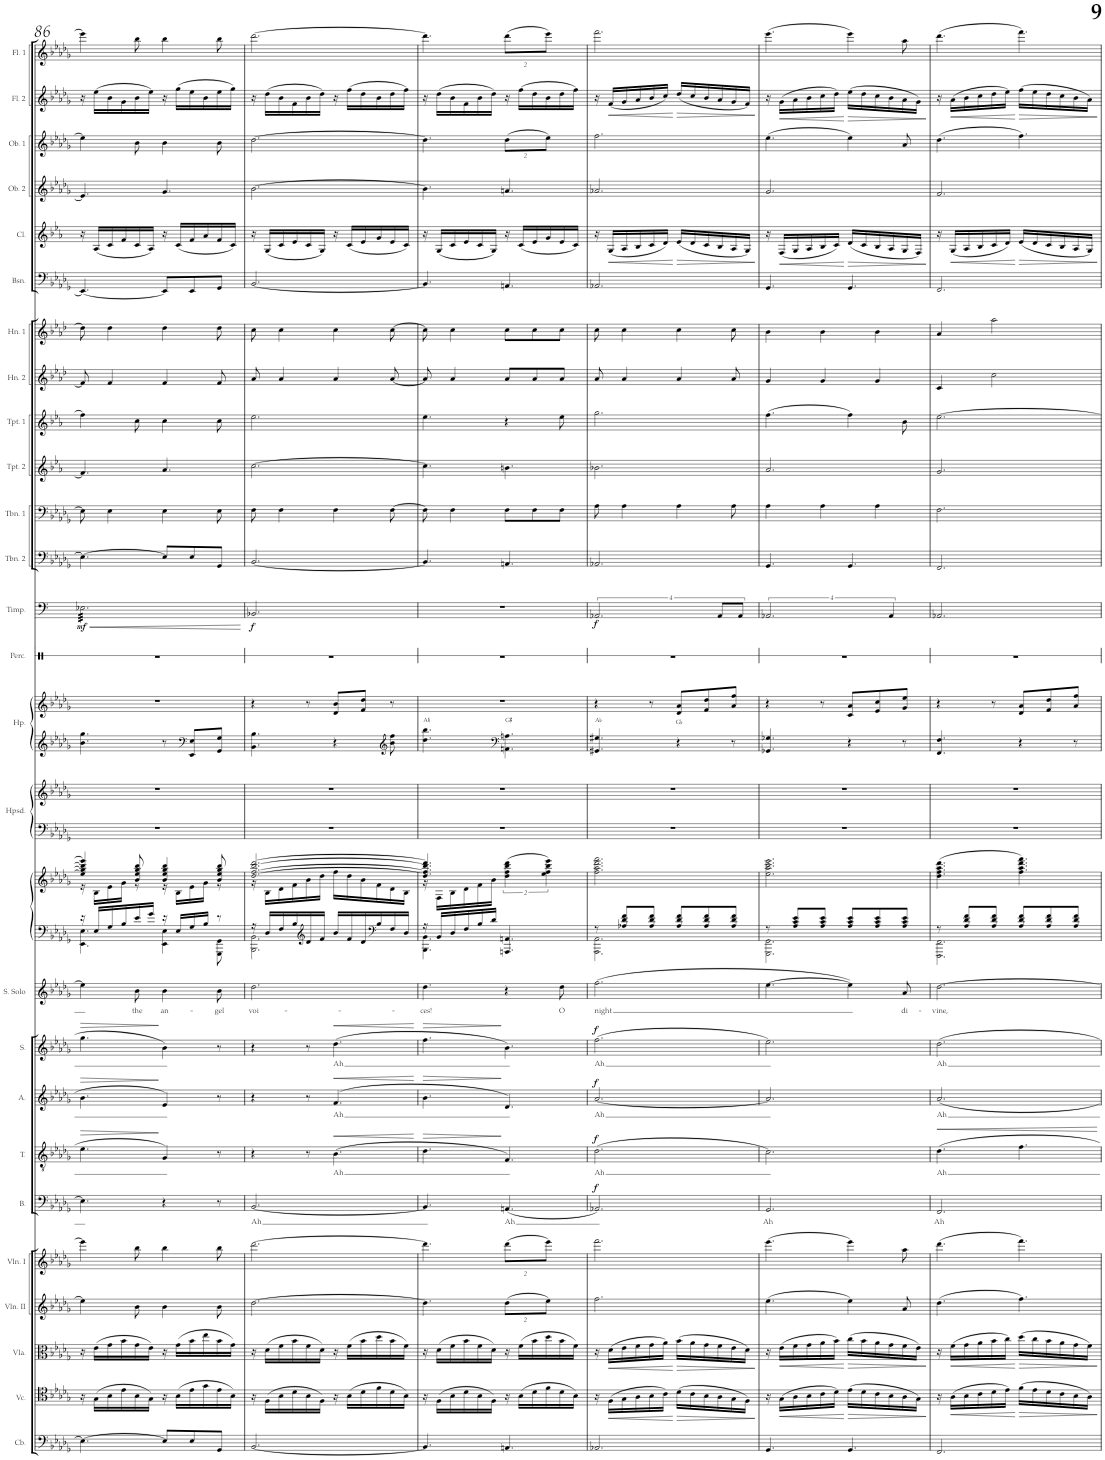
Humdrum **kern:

**kern	**kern	**dynam	**kern	**dynam	**kern	**kern	**kern	**text	**dynam	**kern	**text	**dynam	**kern	**text	**dynam	**kern	**text	**dynam	**kern	**text	**kern	**kern	**kern	**kern	**kern	**kern	**kern	**kern	**dynam	**kern	**kern	**kern	**kern	**kern	**kern	**kern	**kern	**dynam	**kern	**kern	**kern	**dynam	**kern
*part27	*part26	*part26	*part25	*part25	*part24	*part23	*part22	*part22	*part22	*part21	*part21	*part21	*part20	*part20	*part20	*part19	*part19	*part19	*part18	*part18	*part17	*part17	*part16	*part16	*part15	*part15	*part14	*part13	*part13	*part12	*part11	*part10	*part9	*part8	*part7	*part6	*part5	*part5	*part4	*part3	*part2	*part2	*part1
*staff30	*staff29	*staff29	*staff28	*staff28	*staff27	*staff26	*staff25	*staff25	*staff25	*staff24	*staff24	*staff24	*staff23	*staff23	*staff23	*staff22	*staff22	*staff22	*staff21	*staff21	*staff20	*staff19	*staff18	*staff17	*staff16	*staff15	*staff14	*staff13	*staff13	*staff12	*staff11	*staff10	*staff9	*staff8	*staff7	*staff6	*staff5	*staff5	*staff4	*staff3	*staff2	*staff2	*staff1
*I"Contrabass	*I"Violoncello	*	*I"Viola	*	*I"Violin II	*I"Violin I	*I"Bass	*	*	*I"Tenor	*	*	*I"Alto	*	*	*I"Soprano	*	*	*I"Soprano Solo	*	*I"Piano	*	*I"Harpsichord  (optional)	*	*I"Harp	*	*I"Percussion	*I"Timpani	*	*I"Trombone 2	*I"Trombone 1	*I"Trumpet in Bb 2	*I"Trumpet in Bb 1	*I"Horn in F 2	*I"Horn in F 1	*I"Bassoon	*I"Clarinet in Bb	*	*I"Oboe 2	*I"Oboe 1	*I"Flute 2	*	*I"Flute 1
*I'Cb.	*I'Vc.	*	*I'Vla.	*	*I'Vln. II	*I'Vln. I	*I'B.	*	*	*I'T.	*	*	*I'A.	*	*	*I'S.	*	*	*I'S. Solo	*	*I'Pno	*	*I'Hpsd.	*	*I'Hp.	*	*I'Perc.	*I'Timp.	*	*I'Tbn. 2	*I'Tbn. 1	*I'Tpt. 2	*I'Tpt. 1	*I'Hn. 2	*I'Hn. 1	*I'Bsn.	*I'Cl.	*	*I'Ob. 2	*I'Ob. 1	*I'Fl. 2	*	*I'Fl. 1
!!LO:PB:g=z
*clefF4	*clefC4	*	*clefC3	*	*clefG2	*clefG2	*clefF4	*	*	*clefGv2	*	*	*clefG2	*	*	*clefG2	*	*	*clefG2	*	*clefF4	*clefG2	*clefF4	*clefG2	*clefG2	*clefG2	*clefX	*clefF4	*	*clefF4	*clefF4	*clefG2	*clefG2	*clefG2	*clefG2	*clefF4	*clefG2	*	*clefG2	*clefG2	*clefG2	*	*clefG2
*Trd7c12	*	*	*	*	*	*	*	*	*	*	*	*	*	*	*	*	*	*	*	*	*	*	*	*	*	*	*	*	*	*	*	*Trd1c2	*Trd1c2	*Trd4c7	*Trd4c7	*	*Trd1c2	*	*	*	*	*	*
*k[b-e-a-d-g-]	*k[b-e-a-d-g-]	*	*k[b-e-a-d-g-]	*	*k[b-e-a-d-g-]	*k[b-e-a-d-g-]	*k[b-e-a-d-g-]	*	*	*k[b-e-a-d-g-]	*	*	*k[b-e-a-d-g-]	*	*	*k[b-e-a-d-g-]	*	*	*k[b-e-a-d-g-]	*	*k[b-e-a-d-g-]	*k[b-e-a-d-g-]	*k[b-e-a-d-g-]	*k[b-e-a-d-g-]	*k[b-e-a-d-g-]	*k[b-e-a-d-g-]	*k[]	*k[]	*	*k[b-e-a-d-g-]	*k[b-e-a-d-g-]	*k[b-e-a-]	*k[b-e-a-]	*k[b-e-a-d-]	*k[b-e-a-d-]	*k[b-e-a-d-g-]	*k[b-e-a-]	*	*k[b-e-a-d-g-]	*k[b-e-a-d-g-]	*k[b-e-a-d-g-]	*	*k[b-e-a-d-g-]
*M6/8	*M6/8	*	*M6/8	*	*M6/8	*M6/8	*M6/8	*	*	*M6/8	*	*	*M6/8	*	*	*M6/8	*	*	*M6/8	*	*M6/8	*M6/8	*M6/8	*M6/8	*M6/8	*M6/8	*M6/8	*M6/8	*	*M6/8	*M6/8	*M6/8	*M6/8	*M6/8	*M6/8	*M6/8	*M6/8	*	*M6/8	*M6/8	*M6/8	*	*M6/8
=86	=86	=86	=86	=86	=86	=86	=86	=86	=86	=86	=86	=86	=86	=86	=86	=86	=86	=86	=86	=86	=86	=86	=86	=86	=86	=86	=86	=86	=86	=86	=86	=86	=86	=86	=86	=86	=86	=86	=86	=86	=86	=86	=86
!	!	!	!	!	!	!	!	!	!	!	!	!LO:HP:b	!	!	!LO:HP:b	!	!	!LO:HP:b	!	!	!	!	!	!	!	!	!	!	!LO:HP:b	!	!	!	!	!	!	!	!	!	!	!	!	!	!
*	*	*	*	*	*	*	*	*	*	*	*	*	*	*	*	*	*	*	*	*	*^	*^	*	*	*	*	*	*	*	*	*	*	*	*	*	*	*	*	*	*	*	*	*
!	!	!	!	!	!	!	!	!	!	!	!	!	!	!	!	!	!	!	!	!	!	!	!	!	!	!	!	!	!	!	!LO:DY:n=1:b	!	!	!	!	!	!	!	!	!	!	!	!	!	!
*	*	*	*	*	*	*	*	*	*	*	*	*	*	*	*	*	*	*	*	*	*	*	*	*	*	*	*	*	*	*tremolo	*	*	*	*	*	*	*	*	*	*	*	*	*	*	*
4.E-\_	16r	.	16r	.	4ee-\]	4eee-\]	4.E-\]	.	.	4.e-\	.	>	4.b-\	.	>	4.gg-\	.	>	4ee-\]	.	16r	4.EE-\ 4.E-\	4ee-/] 4gg-/] 4bb-/] 4eee-/]	16r	2.r	2.r	4.b-\ 4.gg-\	2.r	2.r	32E-X\LLL	< mf	4.E-\_	8E-\]	4.f/]	4ff\]	8f/]	8dd-\]	4.EE-/_	16r	.	4.e-/]	4ee-\]	16r	.	4eee-\]
.	.	.	.	.	.	.	.	.	.	.	.	.	.	.	.	.	.	.	.	.	.	.	.	.	.	.	.	.	.	32E-X\	.	.	.	.	.	.	.	.	.	.	.	.	.	.	.
.	(16G-\LL	.	(16e-\LL	.	.	.	.	.	.	.	.	.	.	.	.	.	.	.	.	.	16E-/LL	.	.	16B-\LL	.	.	.	.	.	32E-X\	.	.	.	.	.	.	.	.	(16A-/LL	.	.	.	(16ee-\LL	.	.
.	.	.	.	.	.	.	.	.	.	.	.	.	.	.	.	.	.	.	.	.	.	.	.	.	.	.	.	.	.	32E-X\	.	.	.	.	.	.	.	.	.	.	.	.	.	.	.
.	16B-\	.	16g-\	.	.	.	.	.	.	.	.	.	.	.	.	.	.	.	.	.	16G-/	.	.	16e-\	.	.	.	.	.	32E-X\	.	.	4E-\	.	.	4f/	4dd-\	.	16c/	.	.	.	16b-\	.	.
.	.	.	.	.	.	.	.	.	.	.	.	.	.	.	.	.	.	.	.	.	.	.	.	.	.	.	.	.	.	32E-X\	.	.	.	.	.	.	.	.	.	.	.	.	.	.	.
.	16e-\	.	16b-\	.	.	.	.	.	.	.	.	.	.	.	.	.	.	.	.	.	16B-/	.	.	16g-\JJ	.	.	.	.	.	32E-X\	.	.	.	.	.	.	.	.	16f/	.	.	.	16g-\	.	.
.	.	.	.	.	.	.	.	.	.	.	.	.	.	.	.	.	.	.	.	.	.	.	.	.	.	.	.	.	.	32E-X\	.	.	.	.	.	.	.	.	.	.	.	.	.	.	.
!	!	!	!	!	!	!	!	!	!	!	!	!	!	!	!	!	!	!	!	!LO:LY:b	!	!	!	!	!	!	!	!	!	!	!	!	!	!	!	!	!	!	!	!	!	!	!	!	!
.	16B-\	.	16g-\	.	8b-\	8bb-\	.	.	.	.	.	.	.	.	.	.	.	.	8b-\	the	16e-/	.	8b-/ 8ee-/ 8gg-/ 8bb-/	8r	.	.	.	.	.	32E-X\	.	.	.	.	8cc\	.	.	.	16c/	.	.	8b-\	16b-\	.	8bb-\
.	.	.	.	.	.	.	.	.	.	.	.	.	.	.	.	.	.	.	.	.	.	.	.	.	.	.	.	.	.	32E-X\	.	.	.	.	.	.	.	.	.	.	.	.	.	.	.
.	16G-\JJ)	.	16e-\JJ)	.	.	.	.	.	.	.	.	.	.	.	.	.	.	.	.	.	16g-/JJ	.	.	.	.	.	.	.	.	32E-X\	.	.	.	.	.	.	.	.	16A-/JJ)	.	.	.	16ee-\JJ)	.	.
.	.	.	.	.	.	.	.	.	.	.	.	.	.	.	.	.	.	.	.	.	.	.	.	.	.	.	.	.	.	32E-X\	.	.	.	.	.	.	.	.	.	.	.	.	.	.	.
!	!	!	!	!	!	!	!	!	!	!	!	!	!	!	!	!	!	!	!	!LO:LY:b	!	!	!	!	!	!	!	!	!	!	!	!	!	!	!	!	!	!	!	!	!	!	!	!	!
8E-/L]	16r	.	16r	.	4b-\	4bb-\	4r	.	.	4G-/	.	]	4e-/	.	]	4b-\	.	]	4b-\	an-	16r	4EE-\ 4E-\	4b-/ 4ee-/ 4gg-/ 4bb-/	16r	.	.	8r	.	.	32E-X\	.	8E-/L]	4E-\	4.a-/	4cc\	4f/	4dd-\	8EE-/L]	16r	.	4.g-/	4b-\	16r	.	4bb-\
.	.	.	.	.	.	.	.	.	.	.	.	.	.	.	.	.	.	.	.	.	.	.	.	.	.	.	.	.	.	32E-X\	.	.	.	.	.	.	.	.	.	.	.	.	.	.	.
.	(16B-\LL	.	(16g-\LL	.	.	.	.	.	.	.	.	.	.	.	.	.	.	.	.	.	16E-/LL	.	.	16B-\LL	.	.	.	.	.	32E-X\	.	.	.	.	.	.	.	.	(16c/LL	.	.	.	(16gg-\LL	.	.
.	.	.	.	.	.	.	.	.	.	.	.	.	.	.	.	.	.	.	.	.	.	.	.	.	.	.	.	.	.	32E-X\	.	.	.	.	.	.	.	.	.	.	.	.	.	.	.
*	*	*	*	*	*	*	*	*	*	*	*	*	*	*	*	*	*	*	*	*	*	*	*	*	*	*	*clefF4	*	*	*	*	*	*	*	*	*	*	*	*	*	*	*	*	*	*
8E-/	16e-\	.	16b-\	.	.	.	.	.	.	.	.	.	.	.	.	.	.	.	.	.	16G-/	.	.	16e-\	.	.	8EE-/ 8E-/L	.	.	32E-X\	.	8E-/	.	.	.	.	.	8EE-/	16f/	.	.	.	16ee-\	.	.
.	.	.	.	.	.	.	.	.	.	.	.	.	.	.	.	.	.	.	.	.	.	.	.	.	.	.	.	.	.	32E-X\	.	.	.	.	.	.	.	.	.	.	.	.	.	.	.
.	16g-\	.	16ee-\	.	.	.	.	.	.	.	.	.	.	.	.	.	.	.	.	.	16B-/JJ	.	.	16g-\JJ	.	.	.	.	.	32E-X\	.	.	.	.	.	.	.	.	16a-/	.	.	.	16b-\	.	.
.	.	.	.	.	.	.	.	.	.	.	.	.	.	.	.	.	.	.	.	.	.	.	.	.	.	.	.	.	.	32E-X\	.	.	.	.	.	.	.	.	.	.	.	.	.	.	.
!	!	!	!	!	!	!	!	!	!	!	!	!	!	!	!	!	!	!	!	!LO:LY:b	!	!	!	!	!	!	!	!	!	!	!	!	!	!	!	!	!	!	!	!	!	!	!	!	!
8GG-/J	16e-\	.	16b-\	.	8b-\	8bb-\	8r	.	.	8r	.	.	8r	.	.	8r	.	.	8b-\	-gel	8r	8GGG-\ 8GG-\	8b-/ 8ee-/ 8gg-/ 8bb-/	8r	.	.	8GG-/ 8G-/J	.	.	32E-X\	.	8GG-/J	8E-\	.	8cc\	8f/	8dd-\	8GG-/J	16f/	.	.	8b-\	16ee-\	.	8bb-\
.	.	.	.	.	.	.	.	.	.	.	.	.	.	.	.	.	.	.	.	.	.	.	.	.	.	.	.	.	.	32E-X\	.	.	.	.	.	.	.	.	.	.	.	.	.	.	.
.	16B-\JJ)	.	16g-\JJ)	.	.	.	.	.	.	.	.	.	.	.	.	.	.	.	.	.	.	.	.	.	.	.	.	.	.	32E-X\	.	.	.	.	.	.	.	.	16c/JJ)	.	.	.	16gg-\JJ)	.	.
.	.	.	.	.	.	.	.	.	.	.	.	.	.	.	.	.	.	.	.	.	.	.	.	.	.	.	.	.	.	32E-X\JJJ	.	.	.	.	.	.	.	.	.	.	.	.	.	.	.
*	*	*	*	*	*	*	*	*	*	*	*	*	*	*	*	*	*	*	*	*	*	*	*	*	*	*	*	*	*	*Xtremolo	*	*	*	*	*	*	*	*	*	*	*	*	*	*	*
*	*	*	*	*	*	*	*	*	*	*	*	*	*	*	*	*	*	*	*	*	*v	*v	*	*	*	*	*	*	*	*	*	*	*	*	*	*	*	*	*	*	*	*	*	*	*
*	*	*	*	*	*	*	*	*	*	*	*	*	*	*	*	*	*	*	*	*	*	*v	*v	*	*	*	*	*	*	*	*	*	*	*	*	*	*	*	*	*	*	*	*	*
.	.	.	.	.	.	.	.	.	.	.	.	.	.	.	.	.	.	.	.	.	.	.	.	.	.	.	.	.	[	.	.	.	.	.	.	.	.	.	.	.	.	.	.
=87	=87	=87	=87	=87	=87	=87	=87	=87	=87	=87	=87	=87	=87	=87	=87	=87	=87	=87	=87	=87	=87	=87	=87	=87	=87	=87	=87	=87	=87	=87	=87	=87	=87	=87	=87	=87	=87	=87	=87	=87	=87	=87	=87
!	!	!	!	!	!	!	!	!LO:LY:b	!	!	!	!	!	!	!	!	!	!	!	!LO:LY:b	!	!	!	!	!	!	!	!	!LO:DY:b	!	!	!	!	!	!	!	!	!	!	!	!	!	!
*	*	*	*	*	*	*	*	*	*	*	*	*	*	*	*	*	*	*	*	*	*^	*^	*	*	*	*	*	*	*	*	*	*	*	*	*	*	*	*	*	*	*	*	*
[2.BB-/	16r	.	16r	.	[2.dd-\	[2.ddd-\	[2.BB-/	Ah	.	4r	.	.	4r	.	.	4r	.	.	2.dd-\	voi-	16r	2.BBB-\ 2.BB-\	[2.dd-/ [2.ff/ [2.bb-/ [2.ddd-/	16r	2.r	2.r	4.BB-\ 4.B-\	4r	2.r	2.BB-X/	f	[2.BB-/	8F\	[2.cc\	2.ee-\	8a-/	8cc\	[2.BB-/	16r	.	[2.b-\	[2.dd-\	16r	.	[2.ddd-\
.	(16F\LL	.	(16d-\LL	.	.	.	.	.	.	.	.	.	.	.	.	.	.	.	.	.	16D-/LL	.	.	16B-\LL	.	.	.	.	.	.	.	.	.	.	.	.	.	.	(16G/LL	.	.	.	(16dd-\LL	.	.
.	16B-\	.	16f\	.	.	.	.	.	.	.	.	.	.	.	.	.	.	.	.	.	16F/	.	.	16d-\	.	.	.	.	.	.	.	.	4F\	.	.	4a-/	4cc\	.	16c/	.	.	.	16b-\	.	.
.	16d-\	.	16b-\	.	.	.	.	.	.	.	.	.	.	.	.	.	.	.	.	.	16B-/	.	.	16f\	.	.	.	.	.	.	.	.	.	.	.	.	.	.	16e-/	.	.	.	16f\	.	.
*	*	*	*	*	*	*	*	*	*	*	*	*	*	*	*	*	*	*	*	*	*clefG2	*	*	*	*	*	*	*	*	*	*	*	*	*	*	*	*	*	*	*	*	*	*	*	*
.	16B-\	.	16f\	.	.	.	.	.	.	8r	.	.	8r	.	.	8r	.	.	.	.	16d-/	.	.	16b-\	.	.	.	8r	.	.	.	.	.	.	.	.	.	.	16c/	.	.	.	16b-\	.	.
.	16F\JJ)	.	16d-\JJ)	.	.	.	.	.	.	.	.	.	.	.	.	.	.	.	.	.	16f/JJ	.	.	16dd-\JJ	.	.	.	.	.	.	.	.	.	.	.	.	.	.	16G/JJ)	.	.	.	16dd-\JJ)	.	.
!	!	!	!	!	!	!	!	!	!	!	!LO:LY:b	!LO:HP:b	!	!LO:LY:b	!LO:HP:b	!	!LO:LY:b	!LO:HP:b	!	!	!	!	!	!	!	!	!	!	!	!	!	!	!	!	!	!	!	!	!	!	!	!	!	!	!
.	16r	.	16r	.	.	.	.	.	.	(4.B-\	Ah	<	(4.f/	Ah	<	(4.dd-\	Ah	<	.	.	16b-/LL	.	.	16ff\LL	.	.	4r	8d-/ 8b-/L	.	.	.	.	4F\	.	.	4a-/	4cc\	.	16r	.	.	.	16r	.	.
.	(16B-\LL	.	(16f\LL	.	.	.	.	.	.	.	.	.	.	.	.	.	.	.	.	.	16f/	.	.	16dd-\	.	.	.	.	.	.	.	.	.	.	.	.	.	.	(16c/LL	.	.	.	(16ff\LL	.	.
.	16d-\	.	16b-\	.	.	.	.	.	.	.	.	.	.	.	.	.	.	.	.	.	16d-/	.	.	16b-\	.	.	.	8f/ 8dd-/J	.	.	.	.	.	.	.	.	.	.	16e-/	.	.	.	16dd-\	.	.
*	*	*	*	*	*	*	*	*	*	*	*	*	*	*	*	*	*	*	*	*	*clefF4	*	*	*	*	*	*	*	*	*	*	*	*	*	*	*	*	*	*	*	*	*	*	*	*
.	16f\	.	16dd-\	.	.	.	.	.	.	.	.	.	.	.	.	.	.	.	.	.	16B-/	.	.	16f\	.	.	.	.	.	.	.	.	.	.	.	.	.	.	16g/	.	.	.	16b-\	.	.
*	*	*	*	*	*	*	*	*	*	*	*	*	*	*	*	*	*	*	*	*	*	*	*	*	*	*	*clefG2	*	*	*	*	*	*	*	*	*	*	*	*	*	*	*	*	*	*
.	16d-\	.	16b-\	.	.	.	.	.	.	.	.	.	.	.	.	.	.	.	.	.	16F/	.	.	16d-\	.	.	8b-\ 8ff\	8r	.	.	.	.	[8F\	.	.	[8a-/	[8cc\	.	16e-/	.	.	.	16dd-\	.	.
.	16B-\JJ)	.	16f\JJ)	.	.	.	.	.	.	.	.	.	.	.	.	.	.	.	.	.	16D-/JJ	.	.	16B-\JJ	.	.	.	.	.	.	.	.	.	.	.	.	.	.	16c/JJ)	.	.	.	16ff\JJ)	.	.
*	*	*	*	*	*	*	*	*	*	*	*	*	*	*	*	*	*	*	*	*	*v	*v	*	*	*	*	*	*	*	*	*	*	*	*	*	*	*	*	*	*	*	*	*	*	*
*	*	*	*	*	*	*	*	*	*	*	*	*	*	*	*	*	*	*	*	*	*	*v	*v	*	*	*	*	*	*	*	*	*	*	*	*	*	*	*	*	*	*	*	*	*
.	.	.	.	.	.	.	.	.	.	.	.	[	.	.	[	.	.	[	.	.	.	.	.	.	.	.	.	.	.	.	.	.	.	.	.	.	.	.	.	.	.	.	.
=88	=88	=88	=88	=88	=88	=88	=88	=88	=88	=88	=88	=88	=88	=88	=88	=88	=88	=88	=88	=88	=88	=88	=88	=88	=88	=88	=88	=88	=88	=88	=88	=88	=88	=88	=88	=88	=88	=88	=88	=88	=88	=88	=88
!	!	!	!	!	!	!	!	!	!	!	!	!	!	!	!	!	!	!	!	!	!	!	!	!	!LO:TX:a:t=A	!	!	!	!	!	!	!	!	!	!	!	!	!	!	!	!	!	!
!	!	!	!	!	!	!	!	!	!	!	!	!LO:HP:b	!	!	!LO:HP:b	!	!	!LO:HP:b	!	!LO:LY:b	!	!	!	!	!	!	!	!	!	!	!	!	!	!	!	!	!	!	!	!	!	!	!
*	*	*	*	*	*	*	*	*	*	*	*	*	*	*	*	*	*	*	*	*	*^	*^	*	*	*	*	*	*	*	*	*	*	*	*	*	*	*	*	*	*	*	*	*
4.BB-/]	16r	.	16r	.	4.dd-\]	4.ddd-\]	4.BB-/]	.	.	4.d-\	.	>	4.b-\	.	>	4.ff\	.	>	4.dd-\	-ces!	16r	4.BBB-\ 4.BB-\	4.dd-/] 4.ff/] 4.bb-/] 4.ddd-/]	16r	2.r	2.r	4.dd-\ 4.bb-\	2.r	2.r	2.r	.	4.BB-/]	8F\]	4.cc\]	4.ee-\	8a-/]	8cc\]	4.BB-/]	16r	.	4.b-\]	4.dd-\]	16r	.	4.ddd-\]
.	(16F\LL	.	(16d-\LL	.	.	.	.	.	.	.	.	.	.	.	.	.	.	.	.	.	16BB-/LL	.	.	16F\LL	.	.	.	.	.	.	.	.	.	.	.	.	.	.	(16G/LL	.	.	.	(16dd-\LL	.	.
.	16B-\	.	16f\	.	.	.	.	.	.	.	.	.	.	.	.	.	.	.	.	.	16D-/	.	.	16B-\	.	.	.	.	.	.	.	.	4F\	.	.	4a-/	4cc\	.	16c/	.	.	.	16b-\	.	.
.	16d-\	.	16b-\	.	.	.	.	.	.	.	.	.	.	.	.	.	.	.	.	.	16F/	.	.	16d-\	.	.	.	.	.	.	.	.	.	.	.	.	.	.	16e-/	.	.	.	16f\	.	.
.	16B-\	.	16f\	.	.	.	.	.	.	.	.	.	.	.	.	.	.	.	.	.	16B-/	.	.	16f\	.	.	.	.	.	.	.	.	.	.	.	.	.	.	16c/	.	.	.	16b-\	.	.
.	16F\JJ)	.	16d-\JJ)	.	.	.	.	.	.	.	.	.	.	.	.	.	.	.	.	.	16d-/JJ	.	.	16b-\JJ	.	.	.	.	.	.	.	.	.	.	.	.	.	.	16G/JJ)	.	.	.	16dd-\JJ)	.	.
*	*	*	*	*	*	*	*	*	*	*	*	*	*	*	*	*	*	*	*	*	*	*	*	*	*	*	*clefF4	*	*	*	*	*	*	*	*	*	*	*	*	*	*	*	*	*	*
*	*	*	*	*	*Xbrackettup	*Xbrackettup	*	*	*	*	*	*	*	*	*	*	*	*	*	*	*	*	*	*	*	*	*	*	*	*	*	*	*	*	*	*	*	*	*	*	*	*	*	*	*
!	!	!	!	!	!	!	!	!LO:LY:b	!	!	!	!	!	!	!	!	!	!	!	!	!	!	!	!	!	!	!	!	!	!	!	!	!	!	!	!	!	!	!	!	!	!	!	!	!
*	*	*	*	*	*	*	*	*	*	*	*	*	*	*	*	*	*	*	*	*	*	*	*	*	*	*	*	*	*	*	*	*	*	*	*	*	*	*	*	*	*	*Xbrackettup	*	*	*Xbrackettup
!	!	!	!	!	!	!	!	!	!	!	!	!	!	!	!	!	!	!	!	!	!	!	!	!	!	!	!LO:TX:a:t=G	!	!	!	!	!	!	!	!	!	!	!	!	!	!	!	!	!	!
4.AAn/	16r	.	16r	.	(16%3dd-\L	(16%3ddd-\L	(4.AAn/	Ah	.	4.F/)	.	]	4.d-/)	.	]	4.b-\)	.	]	4r	.	4.AAAn/ 4.AAn/	4.ryy	(16%3dd-\ 16%3ff\ 16%3bb-\ 16%3ddd-\L	4.ryy	.	.	4.AAn\ 4.An\	.	.	.	.	4.AAn/	8F\L	4.bn\	4r	8a-/L	8cc\L	4.AAn/	16r	.	4.an/	(16%3dd-\L	16r	.	(16%3ddd-\L
.	(16B-\LL	.	(16f\LL	.	.	.	.	.	.	.	.	.	.	.	.	.	.	.	.	.	.	.	.	.	.	.	.	.	.	.	.	.	.	.	.	.	.	.	(16c/LL	.	.	.	(16ff\LL	.	.
.	16d-\	.	16b-\	.	.	.	.	.	.	.	.	.	.	.	.	.	.	.	.	.	.	.	.	.	.	.	.	.	.	.	.	.	8F\	.	.	8a-/	8cc\	.	16e-/	.	.	.	16dd-\	.	.
.	16f\	.	16dd-\	.	16%3ee-\J)	16%3eee-\J)	.	.	.	.	.	.	.	.	.	.	.	.	.	.	.	.	16%3ee-\ 16%3ff\ 16%3bb-\ 16%3eee-\J)	.	.	.	.	.	.	.	.	.	.	.	.	.	.	.	16g/	.	.	16%3ee-\J)	16b-\	.	16%3eee-\J)
!	!	!	!	!	!	!	!	!	!	!	!	!	!	!	!	!	!	!	!	!LO:LY:b	!	!	!	!	!	!	!	!	!	!	!	!	!	!	!	!	!	!	!	!	!	!	!	!	!
.	16d-\	.	16b-\	.	.	.	.	.	.	.	.	.	.	.	.	.	.	.	8dd-\	O	.	.	.	.	.	.	.	.	.	.	.	.	8F\J	.	8ee-\	8a-/J	8cc\J	.	16e-/	.	.	.	16dd-\	.	.
.	16B-\JJ)	.	16f\JJ)	.	.	.	.	.	.	.	.	.	.	.	.	.	.	.	.	.	.	.	.	.	.	.	.	.	.	.	.	.	.	.	.	.	.	.	16c/JJ)	.	.	.	16ff\JJ)	.	.
*	*	*	*	*	*	*	*	*	*	*	*	*	*	*	*	*	*	*	*	*	*	*	*v	*v	*	*	*	*	*	*	*	*	*	*	*	*	*	*	*	*	*	*	*	*	*
=89	=89	=89	=89	=89	=89	=89	=89	=89	=89	=89	=89	=89	=89	=89	=89	=89	=89	=89	=89	=89	=89	=89	=89	=89	=89	=89	=89	=89	=89	=89	=89	=89	=89	=89	=89	=89	=89	=89	=89	=89	=89	=89	=89	=89
!	!	!	!	!	!	!	!	!	!	!	!	!	!	!	!	!	!	!	!	!	!	!	!	!	!	!LO:TX:a:t=A	!	!	!	!	!	!	!	!	!	!	!	!	!	!	!	!	!	!
!	!	!	!	!	!	!	!	!	!LO:DY:a	!	!LO:LY:b	!LO:DY:a	!	!LO:LY:b	!LO:DY:a	!	!LO:LY:b	!LO:DY:a	!	!LO:LY:b	!	!	!	!	!	!	!	!	!	!LO:DY:b	!	!	!	!	!	!	!	!	!	!	!	!	!	!
2.AA-X/	16r	.	16r	.	2.ff\	2.fff\	2.AA-X/)	.	f	(2.d-\	Ah	f	[2.a-/	Ah	f	(2.ff\	Ah	f	(2.ff\	night	8r	2.AAA-\ 2.AA-\	2.ff\ 2.aa-\ 2.ddd-\ 2.fff\	2.r	2.r	4.GG#X/ 4.G#X/	4r	2.r	8%3.AA-X/	f	2.AA-X/	8A-\	2.b-X\	2.gg\	8a-/	8cc\	2.AA-X/	16r	.	2.a-X/	2.ff\	16r	.	2.fff\
!	!	!LO:HP:b	!	!LO:HP:b	!	!	!	!	!	!	!	!	!	!	!	!	!	!	!	!	!	!	!	!	!	!	!	!	!	!	!	!	!	!	!	!	!	!	!LO:HP:b	!	!	!	!LO:HP:b	!
.	(16F\LL	<	(16d-\LL	<	.	.	.	.	.	.	.	.	.	.	.	.	.	.	.	.	.	.	.	.	.	.	.	.	.	.	.	.	.	.	.	.	.	(16G/LL	<	.	.	(16f/LL	<	.
.	16G-\	.	16e-\	.	.	.	.	.	.	.	.	.	.	.	.	.	.	.	.	.	8A-X/ 8d-/ 8f/L	.	.	.	.	.	.	.	.	.	.	4A-\	.	.	4a-/	4cc\	.	16A-/	.	.	.	16g-/	.	.
.	16A-\	.	16f\	.	.	.	.	.	.	.	.	.	.	.	.	.	.	.	.	.	.	.	.	.	.	.	.	.	.	.	.	.	.	.	.	.	.	16B-/	.	.	.	16a-/	.	.
.	16B-\	.	16g-\	.	.	.	.	.	.	.	.	.	.	.	.	.	.	.	.	.	8A-/ 8d-/ 8f/J	.	.	.	.	.	8r	.	.	.	.	.	.	.	.	.	.	16c/	.	.	.	16b-/	.	.
.	16c\JJ)	.	16a-\JJ)	.	.	.	.	.	.	.	.	.	.	.	.	.	.	.	.	.	.	.	.	.	.	.	.	.	.	.	.	.	.	.	.	.	.	16d/JJ)	.	.	.	16cc/JJ)	.	.
!	!	!	!	!	!	!	!	!	!	!	!	!	!	!	!	!	!	!	!	!	!	!	!	!	!	!	!LO:TX:b:t=G	!	!	!	!	!	!	!	!	!	!	!	!	!	!	!	!	!
!	!	!LO:HP:n=1:b	!	!LO:HP:n=1:b	!	!	!	!	!	!	!	!	!	!	!	!	!	!	!	!	!	!	!	!	!	!	!	!	!	!	!	!	!	!	!	!	!	!	!LO:HP:n=1:b	!	!	!	!LO:HP:n=1:b	!
.	(16d-\LL	[ >	(16b-\LL	[ >	.	.	.	.	.	.	.	.	.	.	.	.	.	.	.	.	8A-/ 8d-/ 8f/L	.	.	.	.	4r	8d-/ 8a-/L	.	.	.	.	4A-\	.	.	4a-/	4cc\	.	(16e-/LL	[ >	.	.	(16dd-/LL	[ >	.
.	16c\	.	16a-\	.	.	.	.	.	.	.	.	.	.	.	.	.	.	.	.	.	.	.	.	.	.	.	.	.	.	.	.	.	.	.	.	.	.	16d/	.	.	.	16cc/	.	.
.	16B-\	.	16g-\	.	.	.	.	.	.	.	.	.	.	.	.	.	.	.	.	.	8A-/ 8d-/ 8f/	.	.	.	.	.	8f/ 8dd-/	.	.	.	.	.	.	.	.	.	.	16c/	.	.	.	16b-/	.	.
.	16A-\	.	16f\	.	.	.	.	.	.	.	.	.	.	.	.	.	.	.	.	.	.	.	.	.	.	.	.	.	32%3AA-/L	.	.	.	.	.	.	.	.	16B-/	.	.	.	16a-/	.	.
.	16G-\	.	16e-\	.	.	.	.	.	.	.	.	.	.	.	.	.	.	.	.	.	8A-/ 8d-/ 8f/J	.	.	.	.	8r	8a-/ 8ff/J	.	.	.	.	8A-\	.	.	8a-/	8cc\	.	16A-/	.	.	.	16g-/	.	.
.	.	.	.	.	.	.	.	.	.	.	.	.	.	.	.	.	.	.	.	.	.	.	.	.	.	.	.	.	32%3AA-/J	.	.	.	.	.	.	.	.	.	.	.	.	.	.	.
.	16F\JJ)	.	16d-\JJ)	.	.	.	.	.	.	.	.	.	.	.	.	.	.	.	.	.	.	.	.	.	.	.	.	.	.	.	.	.	.	.	.	.	.	16G/JJ)	.	.	.	16f/JJ)	.	.
*	*	*	*	*	*	*	*	*	*	*	*	*	*	*	*	*	*	*	*	*	*v	*v	*	*	*	*	*	*	*	*	*	*	*	*	*	*	*	*	*	*	*	*	*	*
.	.	]	.	]	.	.	.	.	.	.	.	.	.	.	.	.	.	.	.	.	.	.	.	.	.	.	.	.	.	.	.	.	.	.	.	.	.	]	.	.	.	]	.
=90	=90	=90	=90	=90	=90	=90	=90	=90	=90	=90	=90	=90	=90	=90	=90	=90	=90	=90	=90	=90	=90	=90	=90	=90	=90	=90	=90	=90	=90	=90	=90	=90	=90	=90	=90	=90	=90	=90	=90	=90	=90	=90	=90
!	!	!	!	!	!	!	!	!LO:LY:b	!	!	!	!	!	!	!	!	!	!	!	!	!	!	!	!	!	!	!	!	!	!	!	!	!	!	!	!	!	!	!	!	!	!	!
*	*	*	*	*	*	*	*	*	*	*	*	*	*	*	*	*	*	*	*	*	*^	*	*	*	*	*	*	*	*	*	*	*	*	*	*	*	*	*	*	*	*	*	*
4.GG-/	16r	.	16r	.	(4.ee-\	(4.eee-\	2.GG-/	Ah	.	2.c\)	.	.	2.a-/]	.	.	2.ee-\)	.	.	[4.ee-\	.	8r	2.GGG-\ 2.GG-\	2.ee-\ 2.aa-\ 2.ccc\ 2.eee-\	2.r	2.r	4.GG-X/ 4.G-X/	4r	2.r	8%3.AA-X/	.	4.GG-/	4A-\	2.a-/	(4.ff\	4g/	4b-\	4.GG-/	16r	.	2.g-/	(4.ee-\	16r	.	(4.eee-\
!	!	!LO:HP:b	!	!LO:HP:b	!	!	!	!	!	!	!	!	!	!	!	!	!	!	!	!	!	!	!	!	!	!	!	!	!	!	!	!	!	!	!	!	!	!	!LO:HP:b	!	!	!	!LO:HP:b	!
.	(16G-\LL	<	(16e-\LL	<	.	.	.	.	.	.	.	.	.	.	.	.	.	.	.	.	.	.	.	.	.	.	.	.	.	.	.	.	.	.	.	.	.	(16F/LL	<	.	.	(16g-\LL	<	.
.	16A-\	.	16f\	.	.	.	.	.	.	.	.	.	.	.	.	.	.	.	.	.	8A-/ 8c/ 8e-/L	.	.	.	.	.	.	.	.	.	.	.	.	.	.	.	.	16G/	.	.	.	16a-\	.	.
.	16B-\	.	16g-\	.	.	.	.	.	.	.	.	.	.	.	.	.	.	.	.	.	.	.	.	.	.	.	.	.	.	.	.	.	.	.	.	.	.	16A-/	.	.	.	16b-\	.	.
.	16c\	.	16a-\	.	.	.	.	.	.	.	.	.	.	.	.	.	.	.	.	.	8A-/ 8c/ 8e-/J	.	.	.	.	.	8r	.	.	.	.	4A-\	.	.	4g/	4b-\	.	16B-/	.	.	.	16cc\	.	.
.	16d-\JJ)	.	16b-\JJ)	.	.	.	.	.	.	.	.	.	.	.	.	.	.	.	.	.	.	.	.	.	.	.	.	.	.	.	.	.	.	.	.	.	.	16c/JJ)	.	.	.	16dd-\JJ)	.	.
!	!	!LO:HP:n=1:b	!	!LO:HP:n=1:b	!	!	!	!	!	!	!	!	!	!	!	!	!	!	!	!	!	!	!	!	!	!	!	!	!	!	!	!	!	!	!	!	!	!	!LO:HP:n=1:b	!	!	!	!LO:HP:n=1:b	!
4.GG-/	(16e-\LL	[ >	(16cc\LL	[ >	4ee-\)	4eee-\)	.	.	.	.	.	.	.	.	.	.	.	.	4ee-\])	.	8A-/ 8c/ 8e-/L	.	.	.	.	4r	8c/ 8a-/L	.	.	.	4.GG-/	.	.	4ff\)	.	.	4.GG-/	(16d/LL	[ >	.	4ee-\)	(16ee-\LL	[ >	4eee-\)
.	16d-\	.	16b-\	.	.	.	.	.	.	.	.	.	.	.	.	.	.	.	.	.	.	.	.	.	.	.	.	.	.	.	.	.	.	.	.	.	.	16c/	.	.	.	16dd-\	.	.
.	16c\	.	16a-\	.	.	.	.	.	.	.	.	.	.	.	.	.	.	.	.	.	8A-/ 8c/ 8e-/	.	.	.	.	.	8e-/ 8cc/	.	.	.	.	4A-\	.	.	4g/	4b-\	.	16B-/	.	.	.	16cc\	.	.
.	16B-\	.	16g-\	.	.	.	.	.	.	.	.	.	.	.	.	.	.	.	.	.	.	.	.	.	.	.	.	.	16%3AA-/	.	.	.	.	.	.	.	.	16A-/	.	.	.	16b-\	.	.
!	!	!	!	!	!	!	!	!	!	!	!	!	!	!	!	!	!	!	!	!LO:LY:b	!	!	!	!	!	!	!	!	!	!	!	!	!	!	!	!	!	!	!	!	!	!	!	!
.	16A-\	.	16f\	.	8a-/	8aa-\	.	.	.	.	.	.	.	.	.	.	.	.	8a-/	di-	8A-/ 8c/ 8e-/J	.	.	.	.	8r	8g-/ 8ee-/J	.	.	.	.	.	.	8b-\	.	.	.	16G/	.	.	8a-/	16a-\	.	8aa-\
.	16G-\JJ)	.	16e-\JJ)	.	.	.	.	.	.	.	.	.	.	.	.	.	.	.	.	.	.	.	.	.	.	.	.	.	.	.	.	.	.	.	.	.	.	16F/JJ)	.	.	.	16g-\JJ)	.	.
*	*	*	*	*	*	*	*	*	*	*	*	*	*	*	*	*	*	*	*	*	*v	*v	*	*	*	*	*	*	*	*	*	*	*	*	*	*	*	*	*	*	*	*	*	*
.	.	]	.	]	.	.	.	.	.	.	.	.	.	.	.	.	.	.	.	.	.	.	.	.	.	.	.	.	.	.	.	.	.	.	.	.	.	]	.	.	.	]	.
=91	=91	=91	=91	=91	=91	=91	=91	=91	=91	=91	=91	=91	=91	=91	=91	=91	=91	=91	=91	=91	=91	=91	=91	=91	=91	=91	=91	=91	=91	=91	=91	=91	=91	=91	=91	=91	=91	=91	=91	=91	=91	=91	=91
!	!	!	!	!	!	!	!	!LO:LY:b	!	!	!LO:LY:b	!LO:HP:b	!	!LO:LY:b	!	!	!LO:LY:b	!	!	!LO:LY:b	!	!	!	!	!	!	!	!	!	!	!	!	!	!	!	!	!	!	!	!	!	!	!
*	*	*	*	*	*	*	*	*	*	*	*	*	*	*	*	*	*	*	*	*	*^	*	*	*	*	*	*	*	*	*	*	*	*	*	*	*	*	*	*	*	*	*	*
2.FF/	16r	.	16r	.	(4.dd-\	(4.ddd-\	2.FF/	Ah	.	4.d-\	Ah	<	2.a-/	Ah	.	2.dd-\	Ah	.	[2.dd-\	-vine,	8r	2.FFF\ 2.FF\	(4.dd-\ 4.ff\ 4.aa-\ 4.ddd-\	2.r	2.r	4.FF/ 4.F/	4r	2.r	2.AA-X/	.	2.FF/	2.F\	2.g/	[2.ee-\	4c/	4a-/	2.FF/	16r	.	2.f/	(4.dd-\	16r	.	(4.ddd-\
!	!	!LO:HP:b	!	!LO:HP:b	!	!	!	!	!	!	!	!	!	!	!	!	!	!	!	!	!	!	!	!	!	!	!	!	!	!	!	!	!	!	!	!	!	!	!LO:HP:b	!	!	!	!LO:HP:b	!
.	(16A-\LL	<	(16f\LL	<	.	.	.	.	.	.	.	.	.	.	.	.	.	.	.	.	.	.	.	.	.	.	.	.	.	.	.	.	.	.	.	.	.	(16G/LL	<	.	.	(16a-\LL	<	.
.	16B-\	.	16g-\	.	.	.	.	.	.	.	.	.	.	.	.	.	.	.	.	.	8A-/ 8d-/ 8f/L	.	.	.	.	.	.	.	.	.	.	.	.	.	.	.	.	16A-/	.	.	.	16b-\	.	.
.	16c\	.	16a-\	.	.	.	.	.	.	.	.	.	.	.	.	.	.	.	.	.	.	.	.	.	.	.	.	.	.	.	.	.	.	.	.	.	.	16B-/	.	.	.	16cc\	.	.
.	16d-\	.	16b-\	.	.	.	.	.	.	.	.	.	.	.	.	.	.	.	.	.	8A-/ 8d-/ 8f/J	.	.	.	.	.	8r	.	.	.	.	.	.	.	2cc\	2aa-\	.	16c/	.	.	.	16dd-\	.	.
.	16e-\JJ)	.	16cc\JJ)	.	.	.	.	.	.	.	.	.	.	.	.	.	.	.	.	.	.	.	.	.	.	.	.	.	.	.	.	.	.	.	.	.	.	16d/JJ)	.	.	.	16ee-\JJ)	.	.
!	!	!LO:HP:n=1:b	!	!LO:HP:n=1:b	!	!	!	!	!	!	!	!	!	!	!	!	!	!	!	!	!	!	!	!	!	!	!	!	!	!	!	!	!	!	!	!	!	!	!LO:HP:n=1:b	!	!	!	!LO:HP:n=1:b	!
.	(16f\LL	[ >	(16dd-\LL	[ >	4.ff\)	4.fff\)	.	.	.	4.f\	.	.	.	.	.	.	.	.	.	.	8A-/ 8d-/ 8f/L	.	4.ff\ 4.aa-\ 4.ddd-\ 4.fff\)	.	.	4r	8d-/ 8a-/L	.	.	.	.	.	.	.	.	.	.	(16e-/LL	[ >	.	4.ff\)	(16ff\LL	[ >	4.fff\)
.	16e-\	.	16cc\	.	.	.	.	.	.	.	.	.	.	.	.	.	.	.	.	.	.	.	.	.	.	.	.	.	.	.	.	.	.	.	.	.	.	16d/	.	.	.	16ee-\	.	.
.	16d-\	.	16b-\	.	.	.	.	.	.	.	.	.	.	.	.	.	.	.	.	.	8A-/ 8d-/ 8f/	.	.	.	.	.	8f/ 8dd-/	.	.	.	.	.	.	.	.	.	.	16c/	.	.	.	16dd-\	.	.
.	16c\	.	16a-\	.	.	.	.	.	.	.	.	.	.	.	.	.	.	.	.	.	.	.	.	.	.	.	.	.	.	.	.	.	.	.	.	.	.	16B-/	.	.	.	16cc\	.	.
.	16B-\	.	16g-\	.	.	.	.	.	.	.	.	.	.	.	.	.	.	.	.	.	8A-/ 8d-/ 8f/J	.	.	.	.	8r	8a-/ 8ff/J	.	.	.	.	.	.	.	.	.	.	16A-/	.	.	.	16b-\	.	.
.	16A-\JJ)	.	16f\JJ)	.	.	.	.	.	.	.	.	.	.	.	.	.	.	.	.	.	.	.	.	.	.	.	.	.	.	.	.	.	.	.	.	.	.	16G/JJ)	.	.	.	16a-\JJ)	.	.
*	*	*	*	*	*	*	*	*	*	*	*	*	*	*	*	*	*	*	*	*	*v	*v	*	*	*	*	*	*	*	*	*	*	*	*	*	*	*	*	*	*	*	*	*	*
.	.	]	.	]	.	.	.	.	.	.	.	[	.	.	.	.	.	.	.	.	.	.	.	.	.	.	.	.	.	.	.	.	.	.	.	.	.	]	.	.	.	]	.
=	=	=	=	=	=	=	=	=	=	=	=	=	=	=	=	=	=	=	=	=	=	=	=	=	=	=	=	=	=	=	=	=	=	=	=	=	=	=	=	=	=	=	=
*-	*-	*-	*-	*-	*-	*-	*-	*-	*-	*-	*-	*-	*-	*-	*-	*-	*-	*-	*-	*-	*-	*-	*-	*-	*-	*-	*-	*-	*-	*-	*-	*-	*-	*-	*-	*-	*-	*-	*-	*-	*-	*-	*-
